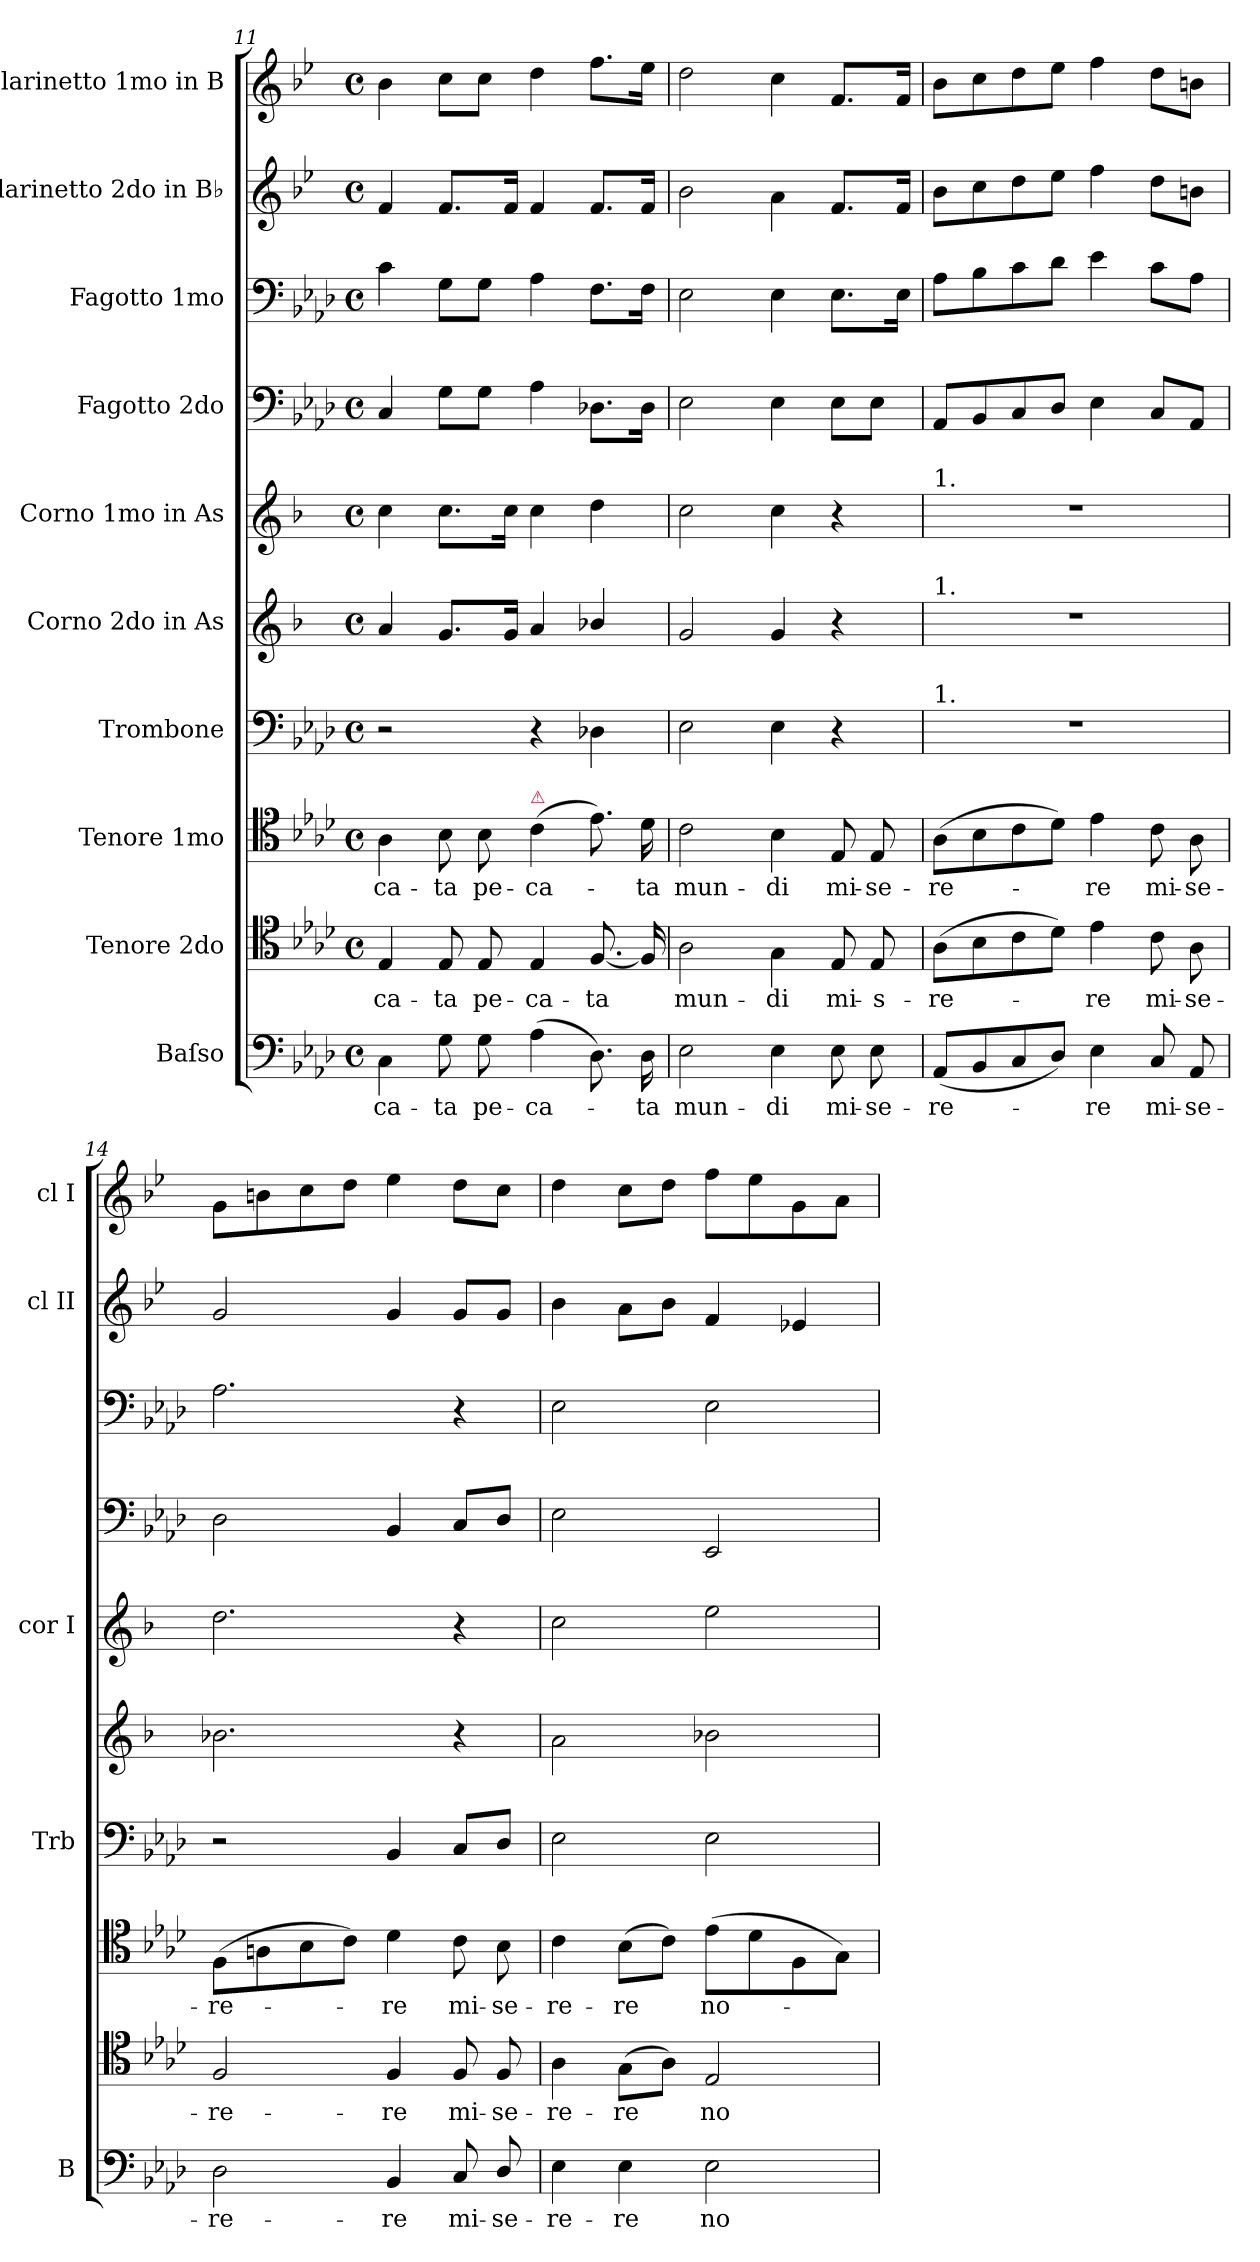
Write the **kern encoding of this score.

**kern	**text	**kern	**text	**kern	**text	**kern	**kern	**kern	**kern	**kern	**kern	**kern
*part10	*part10	*part9	*part9	*part8	*part8	*part7	*part6	*part5	*part4	*part3	*part2	*part1
*staff10	*staff10	*staff9	*staff9	*staff8	*staff8	*staff7	*staff6	*staff5	*staff4	*staff3	*staff2	*staff1
*I"Baſso	*	*I"Tenore 2do	*	*I"Tenore 1mo	*	*I"Trombone	*I"Corno 2do in As	*I"Corno 1mo in As	*I"Fagotto 2do	*I"Fagotto 1mo	*I"Clarinetto 2do in B♭	*I"Clarinetto 1mo in B
*I'B	*	*	*	*	*	*I'Trb	*	*I'cor I	*	*	*I'cl II	*I'cl I
*clefF4	*	*clefC4	*	*clefC4	*	*clefF4	*clefG2	*clefG2	*clefF4	*clefF4	*clefG2	*clefG2
*	*	*	*	*	*	*	*ITrd-2c-3	*ITrd-2c-3	*	*	*ITrd1c2	*ITrd1c2
*k[b-e-a-d-]	*	*k[b-e-a-d-]	*	*k[b-e-a-d-]	*	*k[b-e-a-d-]	*k[b-e-a-d-]	*k[b-e-a-d-]	*k[b-e-a-d-]	*k[b-e-a-d-]	*k[b-e-a-d-]	*k[b-e-a-d-]
*A-:	*	*A-:	*	*A-:	*	*A-:	*A-:	*A-:	*A-:	*A-:	*A-:	*A-:
*M4/4	*	*M4/4	*	*M4/4	*	*M4/4	*M4/4	*M4/4	*M4/4	*M4/4	*M4/4	*M4/4
*met(c)	*	*met(c)	*	*met(c)	*	*met(c)	*met(c)	*met(c)	*met(c)	*met(c)	*met(c)	*met(c)
=11	=11	=11	=11	=11	=11	=11	=11	=11	=11	=11	=11	=11
4C\	-ca-	4E-/	-ca-	4A-\	-ca-	2r	4cc/	4ee-\	4C/	4c\	4e-/	4a-\
8G\	-ta	8E-/	-ta	8B-\	-ta	.	8.b-/L	8.ee-\L	8G\L	8G\L	8.e-/L	8b-\L
8G\	pe-	8E-/	pe-	8B-\	pe-	.	.	.	8G\J	8G\J	.	8b-\J
.	.	.	.	.	.	.	16b-/Jk	16ee-\Jk	.	.	16e-/Jk	.
!	!	!	!	!LO:TX:a:color=crimson:t=⚠	!	!	!	!	!	!	!	!
(4A-\	-ca-	4E-/	-ca-	(4c\	-ca-	4r	4cc/	4ee-\	4A-\	4A-\	4e-/	4cc\
8.D-\)	.	[8.F/	-ta	8.e-\)	.	4D-X\	4dd-X/	4ff\	8.D-X\L	8.F\L	8.e-/L	8.ee-\L
16D-\	-ta	16F/]	.	16d-\	-ta	.	.	.	16D-\Jk	16F\Jk	16e-/Jk	16dd-\Jk
=12	=12	=12	=12	=12	=12	=12	=12	=12	=12	=12	=12	=12
2E-\	mun-	2A-\	mun-	2c\	mun-	2E-\	2b-/	2ee-\	2E-\	2E-\	2a-\	2cc\
4E-\	-di	4G\	-di	4B-\	-di	4E-\	4b-/	4ee-\	4E-\	4E-\	4g\	4b-\
8E-\	mi-	8E-/	mi-	8E-/	mi-	4r	4r	4r	8E-\L	8.E-\L	8.e-/L	8.e-/L
8E-\	-se-	8E-/	-s-	8E-/	-se-	.	.	.	8E-\J	.	.	.
.	.	.	.	.	.	.	.	.	.	16E-\Jk	16e-/Jk	16e-/Jk
=13	=13	=13	=13	=13	=13	=13	=13	=13	=13	=13	=13	=13
!	!	!	!	!	!	!	!	!LO:TX:a:t=1.	!	!	!	!
!	!	!	!	!	!	!	!LO:TX:a:t=1.	!	!	!	!	!
!	!	!	!	!	!	!LO:TX:a:t=1.	!	!	!	!	!	!
(8AA-/L	-re-	(8A-\L	-re-	(8A-\L	-re-	1r	1r	1r	8AA-/L	8A-\L	8a-\L	8a-\L
8BB-/	.	8B-\	.	8B-\	.	.	.	.	8BB-/	8B-\	8b-\	8b-\
8C/	.	8c\	.	8c\	.	.	.	.	8C/	8c\	8cc\	8cc\
8D-/J)	.	8d-\J)	.	8d-\J)	.	.	.	.	8D-/J	8d-\J	8dd-\J	8dd-\J
4E-\	-re	4e-\	-re	4e-\	-re	.	.	.	4E-\	4e-\	4ee-\	4ee-\
8C/	mi-	8c\	mi-	8c\	mi-	.	.	.	8C/L	8c\L	8cc\L	8cc\L
8AA-/	-se-	8A-\	-se-	8A-\	-se-	.	.	.	8AA-/J	8A-\J	8an\J	8an\J
=14	=14	=14	=14	=14	=14	=14	=14	=14	=14	=14	=14	=14
2D-\	-re-	2F/	-re-	(8F\L	-re-	2r	2.dd-X\	2.ff\	2D-\	2.A-\	2f/	8f\L
.	.	.	.	8An\	.	.	.	.	.	.	.	8an\
.	.	.	.	8B-\	.	.	.	.	.	.	.	8b-\
.	.	.	.	8c\J)	.	.	.	.	.	.	.	8cc\J
4BB-/	-re	4F/	-re	4d-\	-re	4BB-/	.	.	4BB-/	.	4f/	4dd-\
8C/	mi-	8F/	mi-	8c\	mi-	8C/L	4r	4r	8C/L	4r	8f/L	8cc\L
8D-/	-se-	8F/	-se-	8B-\	-se-	8D-/J	.	.	8D-/J	.	8f/J	8b-\J
=15	=15	=15	=15	=15	=15	=15	=15	=15	=15	=15	=15	=15
4E-\	-re-	4A-\	-re-	4c\	-re-	2E-\	2cc\	2ee-\	2E-\	2E-\	4a-\	4cc\
4E-\	-re	(8G\L	-re	(8B-\L	-re	.	.	.	.	.	8g\L	8b-\L
.	.	8A-\J)	.	8c\J)	.	.	.	.	.	.	8a-\J	8cc\J
2E-\	no-	2E-/	no-	(8e-\L	no-	2E-\	2dd-X\	2gg\	2EE-/	2E-\	4e-/	8ee-\L
.	.	.	.	8d-\	.	.	.	.	.	.	.	8dd-\
.	.	.	.	8F\	.	.	.	.	.	.	4d-X/	8f\
.	.	.	.	8G\J)	.	.	.	.	.	.	.	8g\J
=	=	=	=	=	=	=	=	=	=	=	=	=
*-	*-	*-	*-	*-	*-	*-	*-	*-	*-	*-	*-	*-
